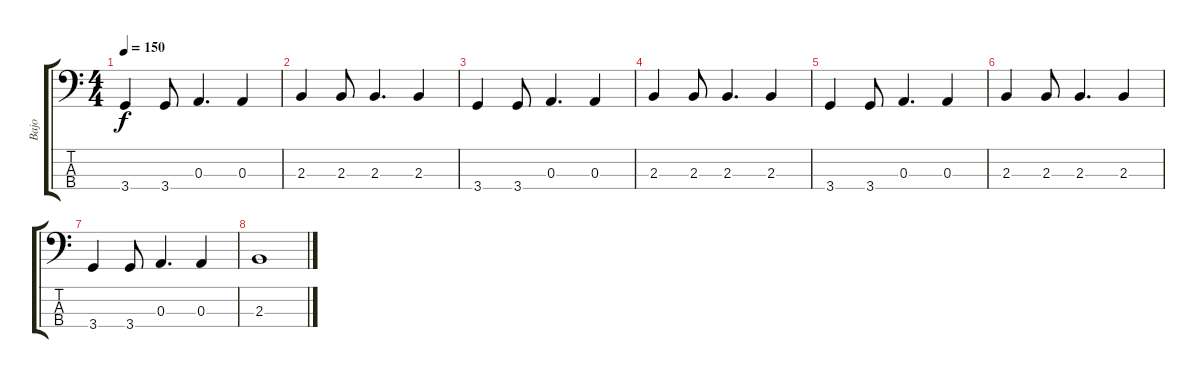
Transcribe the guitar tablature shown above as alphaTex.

\track ("Bajo" "Bajo") {instrument electricbassfinger}
\staff {score tabs}
\tuning (G2 D2 A1 E1) {hide}
\ts (4 4)
\tempo 150
\clef f4
\ks c
3.4.4{dy f} 3.4.8 0.3.4{d} 0.3.4 |
2.3.4 2.3.8 2.3.4{d} 2.3.4 |
3.4.4 3.4.8 0.3.4{d} 0.3.4 |
2.3.4 2.3.8 2.3.4{d} 2.3.4 |
3.4.4 3.4.8 0.3.4{d} 0.3.4 |
2.3.4 2.3.8 2.3.4{d} 2.3.4 |
3.4.4 3.4.8 0.3.4{d} 0.3.4 |
2.3.1
